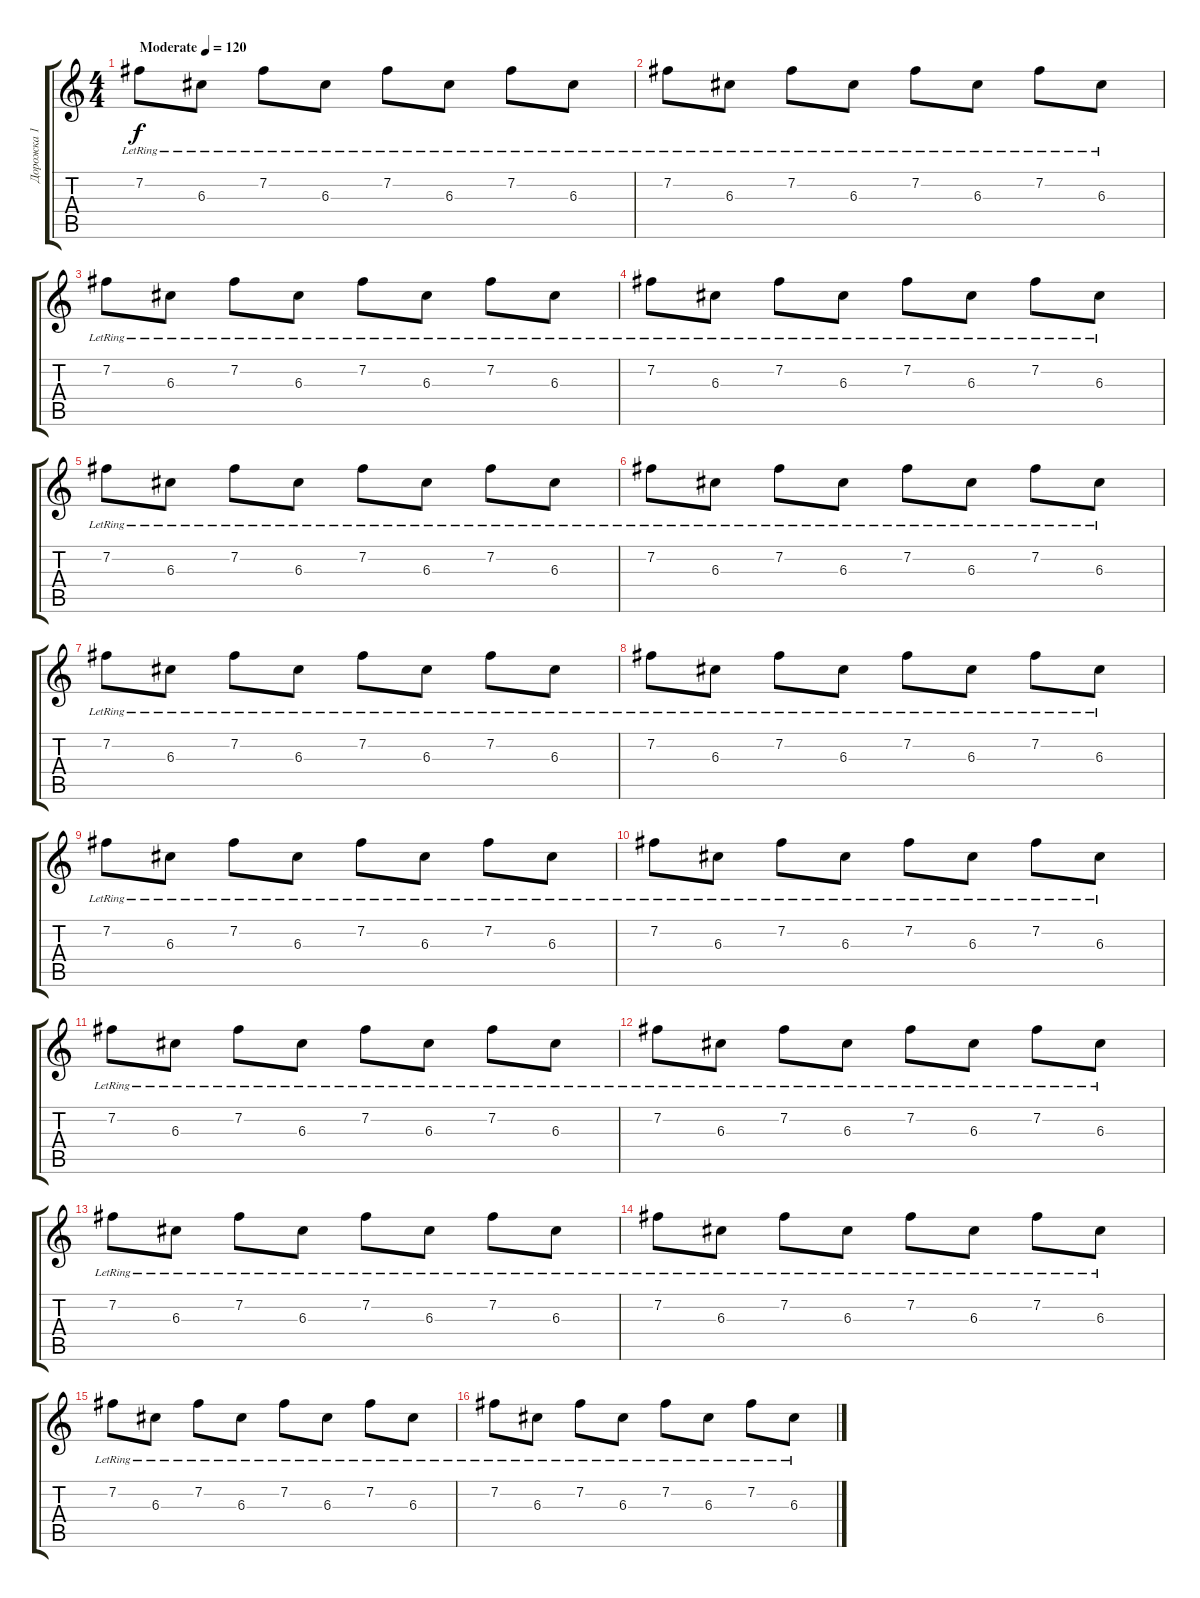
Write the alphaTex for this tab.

\track ("Дорожка 1" "Дорожка 1") {instrument acousticguitarsteel}
\staff {score tabs}
\tuning (E4 B3 G3 D3 A2 E2) {hide}
\ts (4 4)
\tempo (120 "Moderate")
\clef g2
\ks c
7.2{lr}.8{dy f instrument acousticguitarsteel} 6.3{lr}.8 7.2{lr}.8 6.3{lr}.8 7.2{lr}.8 6.3{lr}.8 7.2{lr}.8 6.3{lr}.8 |
7.2{lr}.8 6.3{lr}.8 7.2{lr}.8 6.3{lr}.8 7.2{lr}.8 6.3{lr}.8 7.2{lr}.8 6.3{lr}.8 |
7.2{lr}.8 6.3{lr}.8 7.2{lr}.8 6.3{lr}.8 7.2{lr}.8 6.3{lr}.8 7.2{lr}.8 6.3{lr}.8 |
7.2{lr}.8 6.3{lr}.8 7.2{lr}.8 6.3{lr}.8 7.2{lr}.8 6.3{lr}.8 7.2{lr}.8 6.3{lr}.8 |
7.2{lr}.8 6.3{lr}.8 7.2{lr}.8 6.3{lr}.8 7.2{lr}.8 6.3{lr}.8 7.2{lr}.8 6.3{lr}.8 |
7.2{lr}.8 6.3{lr}.8 7.2{lr}.8 6.3{lr}.8 7.2{lr}.8 6.3{lr}.8 7.2{lr}.8 6.3{lr}.8 |
7.2{lr}.8 6.3{lr}.8 7.2{lr}.8 6.3{lr}.8 7.2{lr}.8 6.3{lr}.8 7.2{lr}.8 6.3{lr}.8 |
7.2{lr}.8 6.3{lr}.8 7.2{lr}.8 6.3{lr}.8 7.2{lr}.8 6.3{lr}.8 7.2{lr}.8 6.3{lr}.8 |
7.2{lr}.8 6.3{lr}.8 7.2{lr}.8 6.3{lr}.8 7.2{lr}.8 6.3{lr}.8 7.2{lr}.8 6.3{lr}.8 |
7.2{lr}.8 6.3{lr}.8 7.2{lr}.8 6.3{lr}.8 7.2{lr}.8 6.3{lr}.8 7.2{lr}.8 6.3{lr}.8 |
7.2{lr}.8 6.3{lr}.8 7.2{lr}.8 6.3{lr}.8 7.2{lr}.8 6.3{lr}.8 7.2{lr}.8 6.3{lr}.8 |
7.2{lr}.8 6.3{lr}.8 7.2{lr}.8 6.3{lr}.8 7.2{lr}.8 6.3{lr}.8 7.2{lr}.8 6.3{lr}.8 |
7.2{lr}.8 6.3{lr}.8 7.2{lr}.8 6.3{lr}.8 7.2{lr}.8 6.3{lr}.8 7.2{lr}.8 6.3{lr}.8 |
7.2{lr}.8 6.3{lr}.8 7.2{lr}.8 6.3{lr}.8 7.2{lr}.8 6.3{lr}.8 7.2{lr}.8 6.3{lr}.8 |
7.2{lr}.8 6.3{lr}.8 7.2{lr}.8 6.3{lr}.8 7.2{lr}.8 6.3{lr}.8 7.2{lr}.8 6.3{lr}.8 |
7.2{lr}.8 6.3{lr}.8 7.2{lr}.8 6.3{lr}.8 7.2{lr}.8 6.3{lr}.8 7.2{lr}.8 6.3{lr}.8
